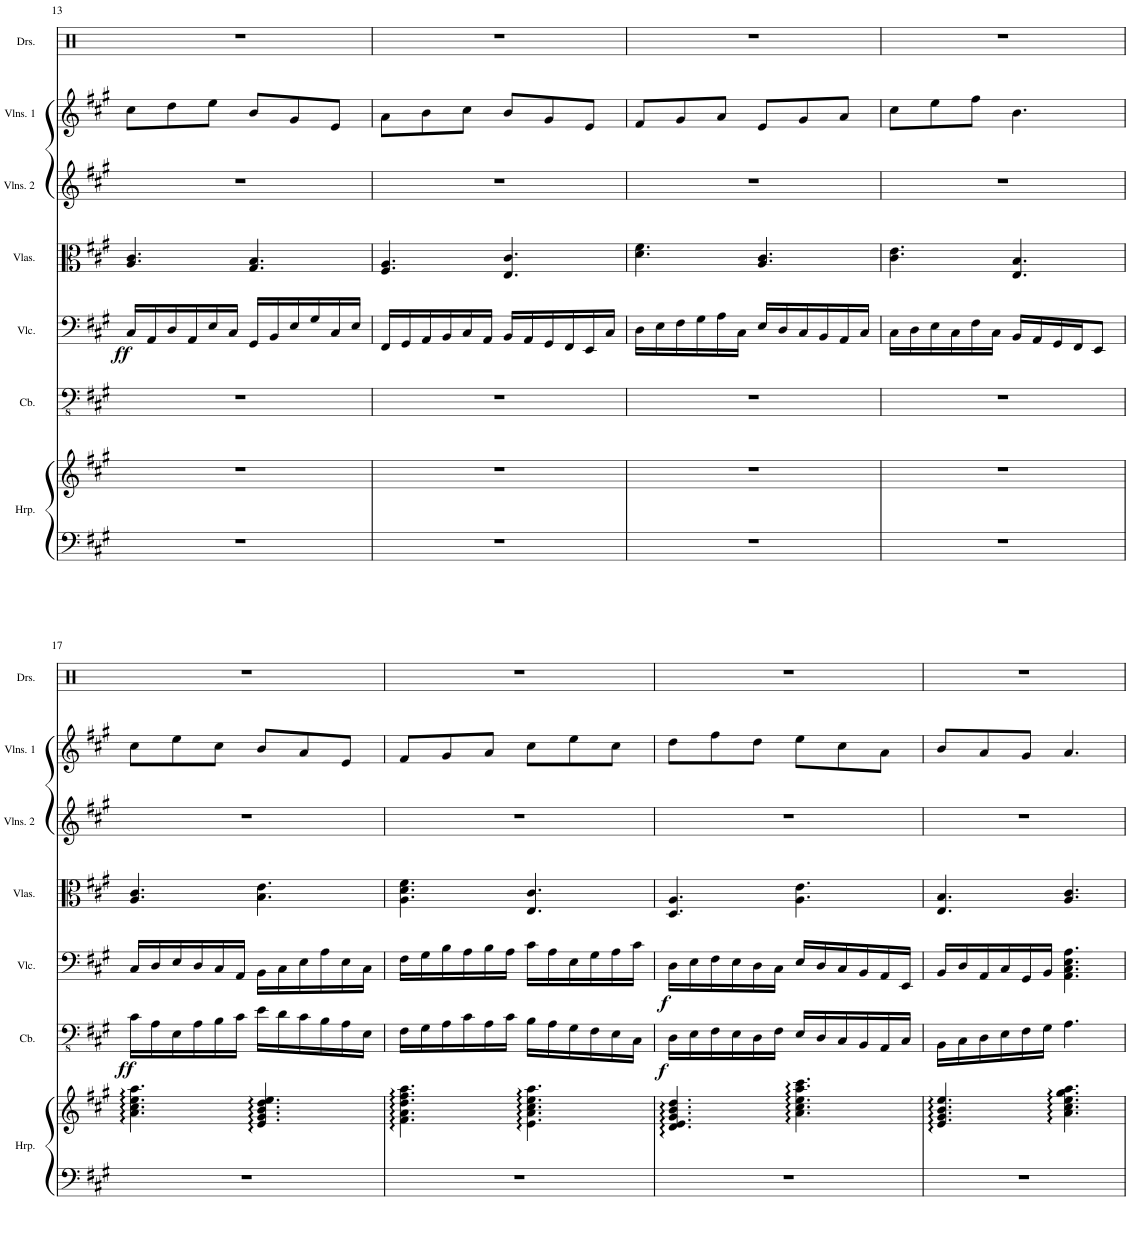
**kern	**kern	**kern	**dynam	**kern	**dynam	**kern	**kern	**kern	**kern
*part7	*part7	*part6	*part6	*part5	*part5	*part4	*part3	*part2	*part1
*staff8	*staff7	*staff6	*staff6	*staff5	*staff5	*staff4	*staff3	*staff2	*staff1
*I"Harp	*	*I"Contrabass	*	*I"Violoncello	*	*I"Violas	*I"Violins 2	*I"Violins 1	*I"Drumset
*I'Hrp.	*	*I'Cb.	*	*I'Vlc.	*	*I'Vlas.	*I'Vlns. 2	*I'Vlns. 1	*I'Drs.
!!LO:PB:g=z
*clefF4	*clefG2	*clefFv4	*	*clefF4	*	*clefC3	*clefG2	*clefG2	*clefX
*	*	*Trd7c12	*	*	*	*	*	*	*
*k[f#c#g#]	*k[f#c#g#]	*k[f#c#g#]	*	*k[f#c#g#]	*	*k[f#c#g#]	*k[f#c#g#]	*k[f#c#g#]	*k[]
*M6/8	*M6/8	*M6/8	*	*M6/8	*	*M6/8	*M6/8	*M6/8	*M6/8
=13	=13	=13	=13	=13	=13	=13	=13	=13	=13
!	!	!	!	!	!LO:DY:b	!	!	!	!
2.r	2.r	2.r	.	16C#/LL	ff	4.A/ 4.c#/	2.r	8cc#\L	2.r
.	.	.	.	16AA/	.	.	.	.	.
.	.	.	.	16D/	.	.	.	8dd\	.
.	.	.	.	16AA/	.	.	.	.	.
.	.	.	.	16E/	.	.	.	8ee\J	.
.	.	.	.	16C#/JJ	.	.	.	.	.
.	.	.	.	16GG#/LL	.	4.G#/ 4.B/	.	8b/L	.
.	.	.	.	16BB/	.	.	.	.	.
.	.	.	.	16E/	.	.	.	8g#/	.
.	.	.	.	16G#/	.	.	.	.	.
.	.	.	.	16C#/	.	.	.	8e/J	.
.	.	.	.	16E/JJ	.	.	.	.	.
=14	=14	=14	=14	=14	=14	=14	=14	=14	=14
2.r	2.r	2.r	.	16FF#/LL	.	4.F#/ 4.A/	2.r	8a\L	2.r
.	.	.	.	16GG#/	.	.	.	.	.
.	.	.	.	16AA/	.	.	.	8b\	.
.	.	.	.	16BB/	.	.	.	.	.
.	.	.	.	16C#/	.	.	.	8cc#\J	.
.	.	.	.	16AA/JJ	.	.	.	.	.
.	.	.	.	16BB/LL	.	4.E/ 4.c#/	.	8b/L	.
.	.	.	.	16AA/	.	.	.	.	.
.	.	.	.	16GG#/	.	.	.	8g#/	.
.	.	.	.	16FF#/	.	.	.	.	.
.	.	.	.	16EE/	.	.	.	8e/J	.
.	.	.	.	16C#/JJ	.	.	.	.	.
=15	=15	=15	=15	=15	=15	=15	=15	=15	=15
2.r	2.r	2.r	.	16D\LL	.	4.d\ 4.f#\	2.r	8f#/L	2.r
.	.	.	.	16E\	.	.	.	.	.
.	.	.	.	16F#\	.	.	.	8g#/	.
.	.	.	.	16G#\	.	.	.	.	.
.	.	.	.	16A\	.	.	.	8a/J	.
.	.	.	.	16C#\JJ	.	.	.	.	.
.	.	.	.	16E/LL	.	4.A/ 4.c#/	.	8e/L	.
.	.	.	.	16D/	.	.	.	.	.
.	.	.	.	16C#/	.	.	.	8g#/	.
.	.	.	.	16BB/	.	.	.	.	.
.	.	.	.	16AA/	.	.	.	8a/J	.
.	.	.	.	16C#/JJ	.	.	.	.	.
=16	=16	=16	=16	=16	=16	=16	=16	=16	=16
2.r	2.r	2.r	.	16C#\LL	.	4.c#\ 4.e\	2.r	8cc#\L	2.r
.	.	.	.	16D\	.	.	.	.	.
.	.	.	.	16E\	.	.	.	8ee\	.
.	.	.	.	16C#\	.	.	.	.	.
.	.	.	.	16F#\	.	.	.	8ff#\J	.
.	.	.	.	16C#\JJ	.	.	.	.	.
.	.	.	.	16BB/LL	.	4.E/ 4.B/	.	4.b\	.
.	.	.	.	16AA/	.	.	.	.	.
.	.	.	.	16GG#/	.	.	.	.	.
.	.	.	.	16FF#/J	.	.	.	.	.
.	.	.	.	8EE/J	.	.	.	.	.
!!LO:LB:g=z
=17	=17	=17	=17	=17	=17	=17	=17	=17	=17
!	!	!	!LO:DY:b	!	!	!	!	!	!
2.r	4.a\ 4.cc#\ 4.ee\ 4.aa\	16C#\LL	ff	16C#/LL	.	4.A/ 4.c#/	2.r	8cc#\L	2.r
.	.	16AA\	.	16D/	.	.	.	.	.
.	.	16EE\	.	16E/	.	.	.	8ee\	.
.	.	16AA\	.	16D/	.	.	.	.	.
.	.	16BB\	.	16C#/	.	.	.	8cc#\J	.
.	.	16C#\JJ	.	16AA/JJ	.	.	.	.	.
.	4.e/ 4.g#/ 4.b/ 4.dd/ 4.ee/	16E\LL	.	16BB\LL	.	4.B\ 4.e\	.	8b/L	.
.	.	16D\	.	16C#\	.	.	.	.	.
.	.	16C#\	.	16E\	.	.	.	8a/	.
.	.	16BB\	.	16A\	.	.	.	.	.
.	.	16AA\	.	16E\	.	.	.	8e/J	.
.	.	16EE\JJ	.	16C#\JJ	.	.	.	.	.
=18	=18	=18	=18	=18	=18	=18	=18	=18	=18
2.r	4.f#\ 4.a\ 4.dd\ 4.ff#\ 4.aa\	16FF#\LL	.	16F#\LL	.	4.A\ 4.d\ 4.f#\	2.r	8f#/L	2.r
.	.	16GG#\	.	16G#\	.	.	.	.	.
.	.	16AA\	.	16B\	.	.	.	8g#/	.
.	.	16C#\	.	16A\	.	.	.	.	.
.	.	16AA\	.	16B\	.	.	.	8a/J	.
.	.	16C#\JJ	.	16A\JJ	.	.	.	.	.
.	4.e\ 4.a\ 4.cc#\ 4.ee\ 4.aa\	16BB\LL	.	16c#\LL	.	4.E/ 4.c#/	.	8cc#\L	.
.	.	16AA\	.	16A\	.	.	.	.	.
.	.	16GG#\	.	16E\	.	.	.	8ee\	.
.	.	16FF#\	.	16G#\	.	.	.	.	.
.	.	16EE\	.	16A\	.	.	.	8cc#\J	.
.	.	16CC#\JJ	.	16c#\JJ	.	.	.	.	.
=19	=19	=19	=19	=19	=19	=19	=19	=19	=19
!	!	!	!LO:DY:b	!	!LO:DY:b	!	!	!	!
2.r	4.d/ 4.e/ 4.g#/ 4.b/ 4.dd/	16DD\LL	f	16D\LL	f	4.D/ 4.A/	2.r	8dd\L	2.r
.	.	16EE\	.	16E\	.	.	.	.	.
.	.	16FF#\	.	16F#\	.	.	.	8ff#\	.
.	.	16EE\	.	16E\	.	.	.	.	.
.	.	16DD\	.	16D\	.	.	.	8dd\J	.
.	.	16FF#\JJ	.	16C#\JJ	.	.	.	.	.
.	4.a\ 4.cc#\ 4.ee\ 4.aa\ 4.ccc#\	16EE/LL	.	16E/LL	.	4.A\ 4.e\	.	8ee\L	.
.	.	16DD/	.	16D/	.	.	.	.	.
.	.	16CC#/	.	16C#/	.	.	.	8cc#\	.
.	.	16BBB/	.	16BB/	.	.	.	.	.
.	.	16AAA/	.	16AA/	.	.	.	8a\J	.
.	.	16CC#/JJ	.	16EE/JJ	.	.	.	.	.
=20	=20	=20	=20	=20	=20	=20	=20	=20	=20
2.r	4.e/ 4.g#/ 4.b/ 4.ee/	16BBB\LL	.	16BB/LL	.	4.E/ 4.B/	2.r	8b/L	2.r
.	.	16CC#\	.	16D/	.	.	.	.	.
.	.	16DD\	.	16AA/	.	.	.	8a/	.
.	.	16EE\	.	16C#/	.	.	.	.	.
.	.	16FF#\	.	16GG#/	.	.	.	8g#/J	.
.	.	16GG#\JJ	.	16BB/JJ	.	.	.	.	.
.	4.a\ 4.cc#\ 4.ee\ 4.gg#\ 4.aa\	4.AA\	.	4.AA\ 4.C#\ 4.E\ 4.A\	.	4.A/ 4.c#/	.	4.a/	.
=	=	=	=	=	=	=	=	=	=
*-	*-	*-	*-	*-	*-	*-	*-	*-	*-
